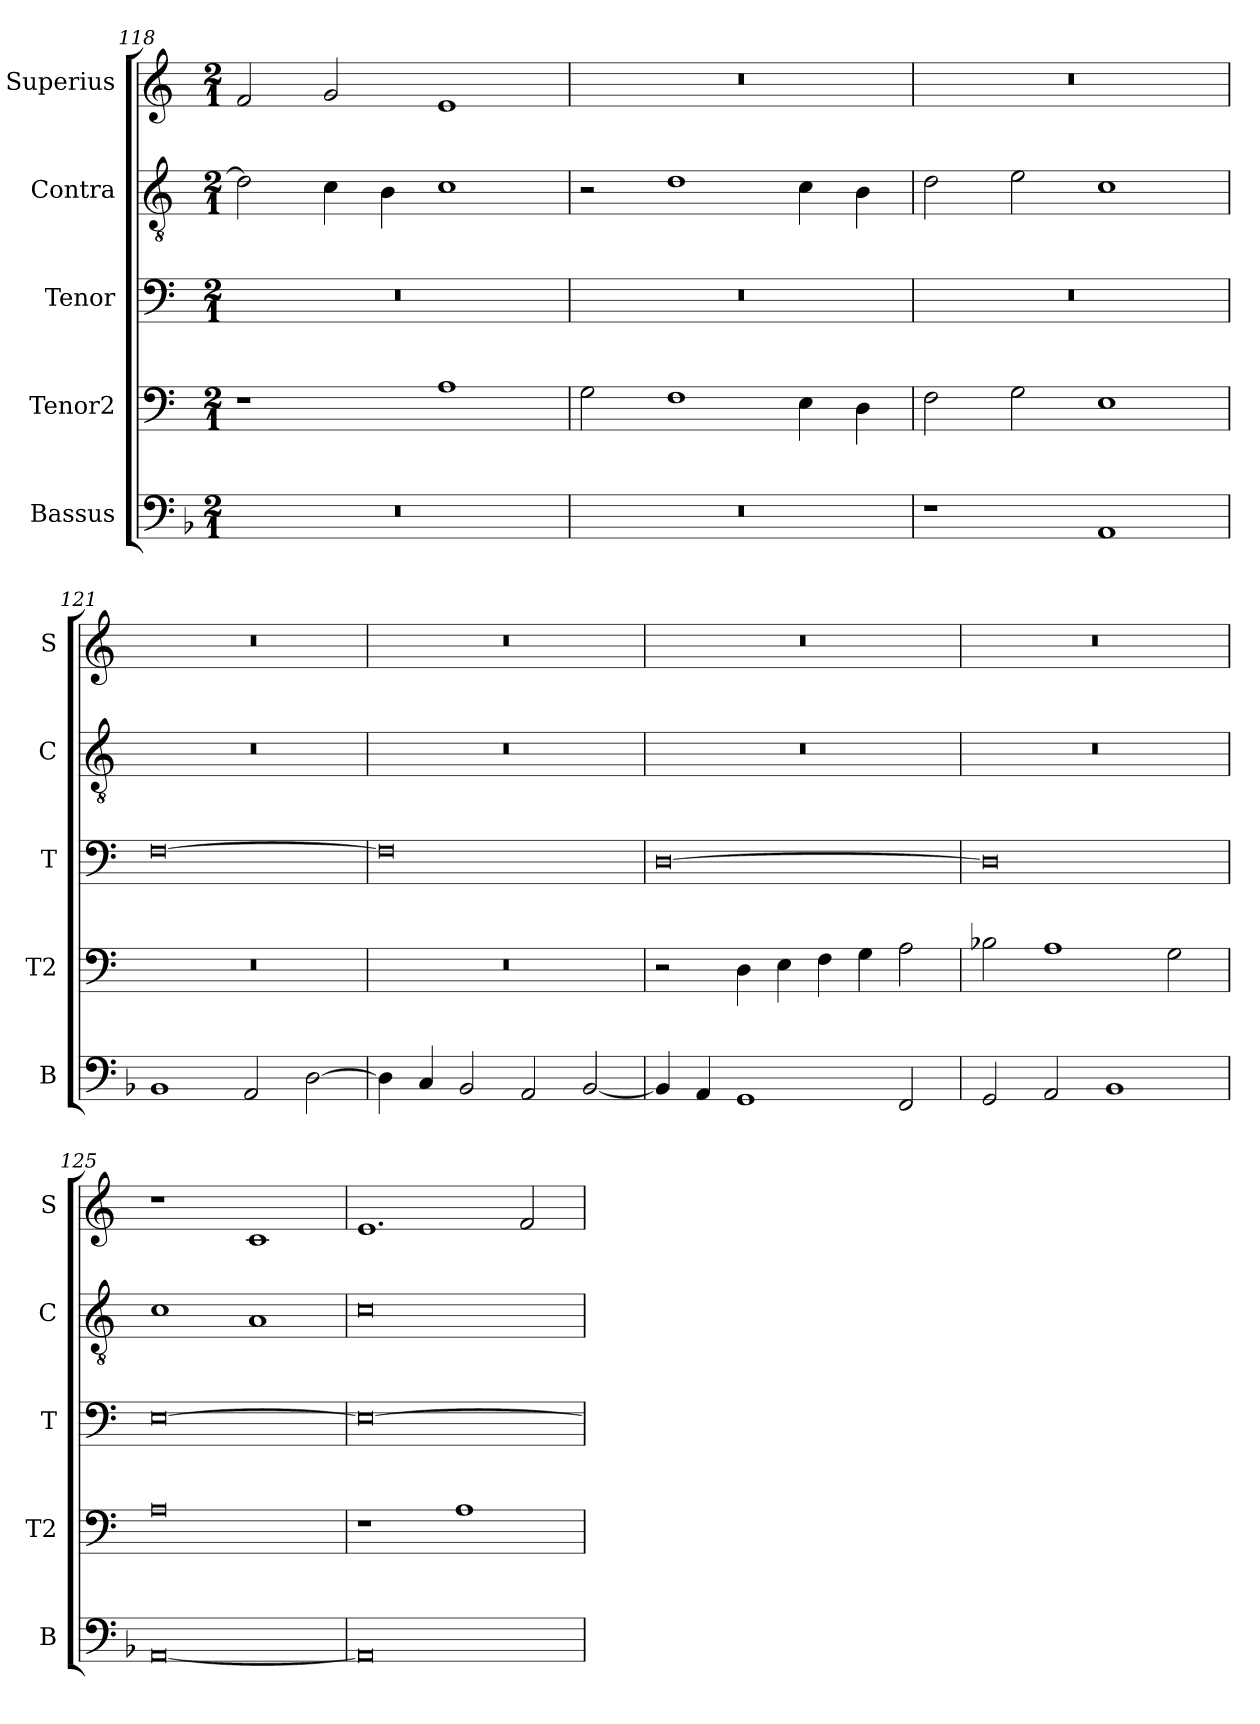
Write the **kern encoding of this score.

**kern	**kern	**kern	**kern	**kern
*part5	*part4	*part3	*part2	*part1
*staff5	*staff4	*staff3	*staff2	*staff1
*I"Bassus	*I"Tenor2	*I"Tenor	*I"Contra	*I"Superius
*I'B	*I'T2	*I'T	*I'C	*I'S
*clefF4	*clefF4	*clefF4	*clefGv2	*clefG2
*k[b-]	*k[]	*k[]	*k[]	*k[]
*M2/1	*M2/1	*M2/1	*M2/1	*M2/1
=118	=118	=118	=118	=118
0r	1r	0r	2d\]	2f/
.	.	.	4c\	2g/
.	.	.	4B\	.
.	1A	.	1c	1e
=119	=119	=119	=119	=119
0r	2G\	0r	2r	0r
.	1F	.	1d	.
.	4E\	.	4c\	.
.	4D\	.	4B\	.
=120	=120	=120	=120	=120
1r	2F\	0r	2d\	0r
.	2G\	.	2e\	.
1AA	1E	.	1c	.
=121	=121	=121	=121	=121
1BB-	0r	[0F	0r	0r
2AA/	.	.	.	.
[2D\	.	.	.	.
=122	=122	=122	=122	=122
4D\]	0r	0F]	0r	0r
4C/	.	.	.	.
2BB-/	.	.	.	.
2AA/	.	.	.	.
[2BB-/	.	.	.	.
=123	=123	=123	=123	=123
4BB-/]	2r	[0D	0r	0r
4AA/	.	.	.	.
1GG	4D\	.	.	.
.	4E\	.	.	.
.	4F\	.	.	.
.	4G\	.	.	.
2FF/	2A\	.	.	.
=124	=124	=124	=124	=124
2GG/	2B-X\	0D]	0r	0r
2AA/	1A	.	.	.
1BB-	.	.	.	.
.	2G\	.	.	.
=125	=125	=125	=125	=125
[0AA	0A	[0E	1c	1r
.	.	.	1A	1c
=126	=126	=126	=126	=126
0AA]	1r	0E_	0c	1.e
.	1A	.	.	.
.	.	.	.	2f/
=	=	=	=	=
*-	*-	*-	*-	*-
